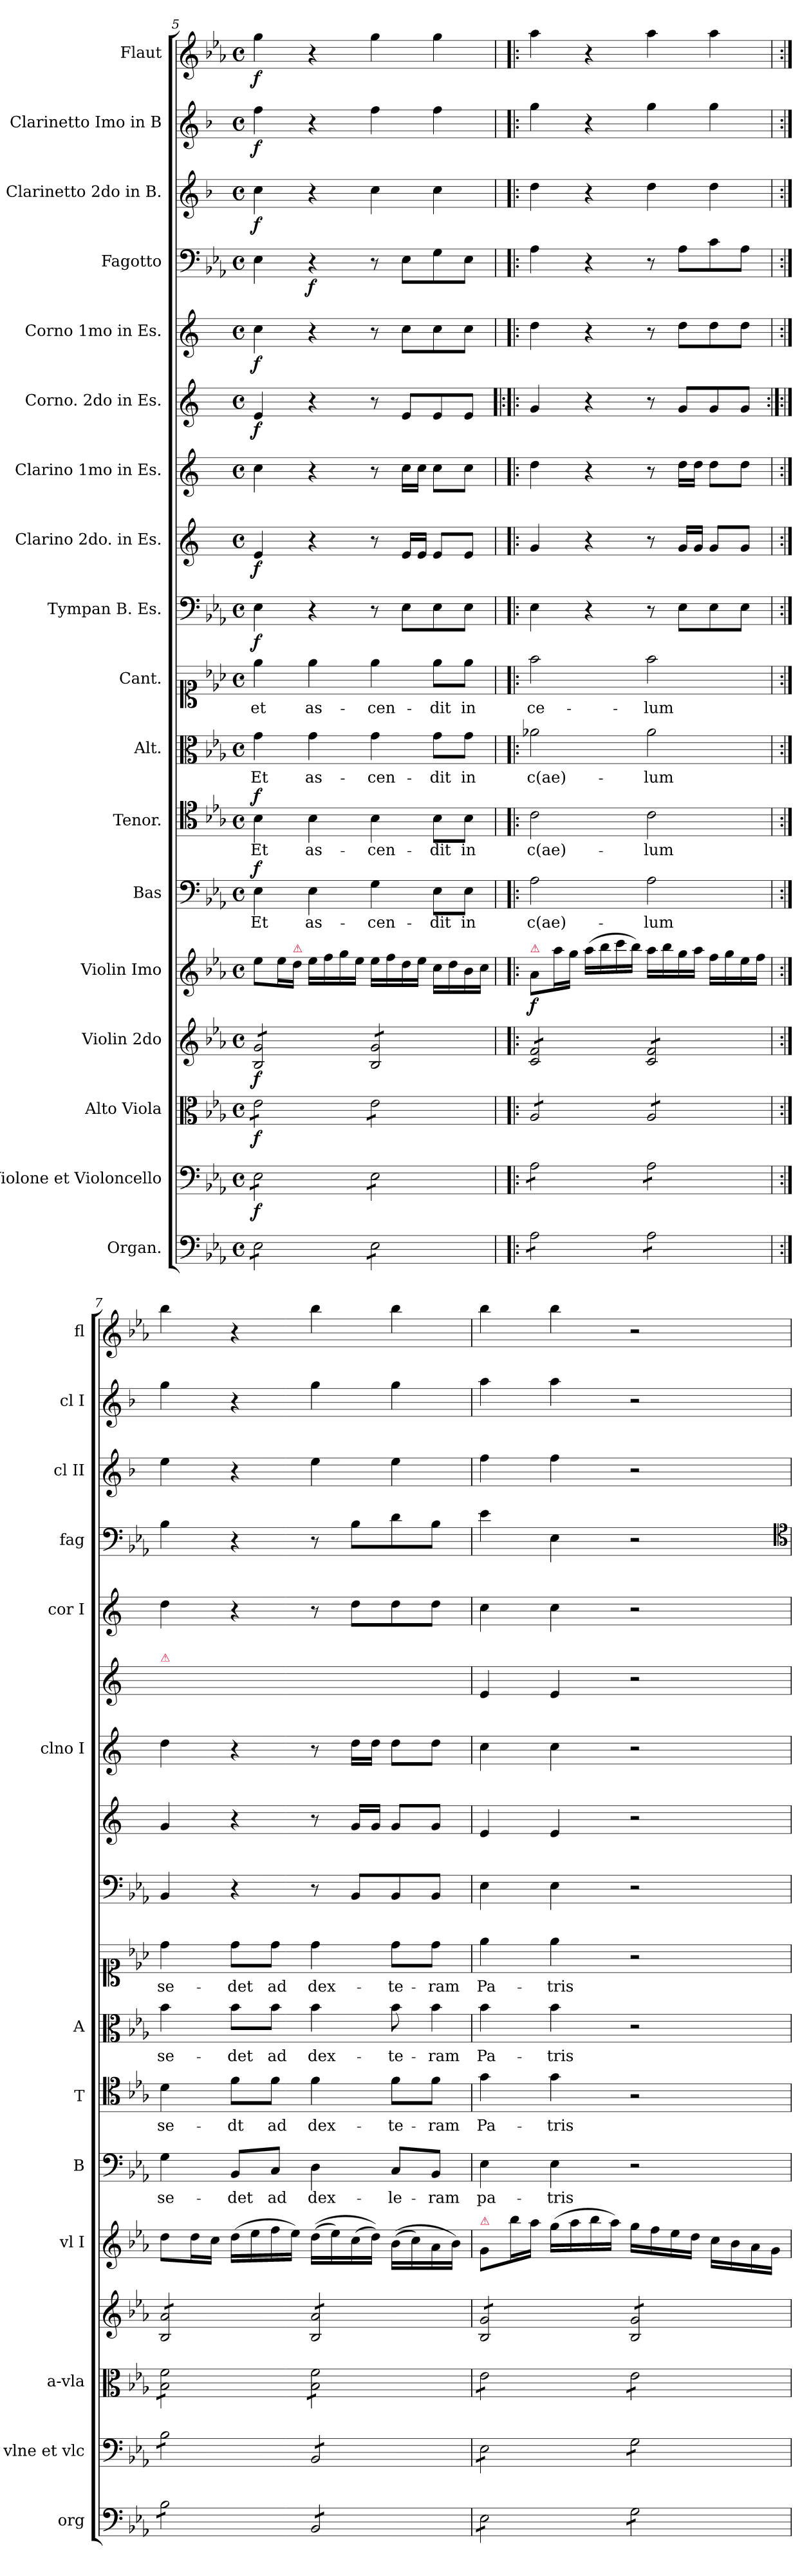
**kern	**dynam	**kern	**dynam	**kern	**dynam	**kern	**dynam	**kern	**dynam	**kern	**text	**dynam	**kern	**text	**dynam	**kern	**text	**kern	**text	**dynam	**kern	**dynam	**kern	**dynam	**kern	**dynam	**kern	**dynam	**kern	**dynam	**kern	**dynam	**kern	**dynam	**kern	**dynam	**kern	**dynam
*part18	*part18	*part17	*part17	*part16	*part16	*part15	*part15	*part14	*part14	*part13	*part13	*part13	*part12	*part12	*part12	*part11	*part11	*part10	*part10	*part10	*part9	*part9	*part8	*part8	*part7	*part7	*part6	*part6	*part5	*part5	*part4	*part4	*part3	*part3	*part2	*part2	*part1	*part1
*staff18	*staff18	*staff17	*staff17	*staff16	*staff16	*staff15	*staff15	*staff14	*staff14	*staff13	*staff13	*staff13	*staff12	*staff12	*staff12	*staff11	*staff11	*staff10	*staff10	*staff10	*staff9	*staff9	*staff8	*staff8	*staff7	*staff7	*staff6	*staff6	*staff5	*staff5	*staff4	*staff4	*staff3	*staff3	*staff2	*staff2	*staff1	*staff1
*I"Organ.	*	*I"Violone et Violoncello	*	*I"Alto Viola	*	*I"Violin 2do	*	*I"Violin Imo	*	*I"Bas	*	*	*I"Tenor.	*	*	*I"Alt.	*	*I"Cant.	*	*	*I"Tympan B. Es.	*	*I"Clarino 2do. in Es.	*	*I"Clarino 1mo in Es.	*	*I"Corno. 2do in Es.	*	*I"Corno 1mo in Es.	*	*I"Fagotto	*	*I"Clarinetto 2do in B.	*	*I"Clarinetto Imo in B	*	*I"Flaut	*
*I'org	*	*I'vlne et vlc	*	*I'a-vla	*	*	*	*I'vl I	*	*I'B	*	*	*I'T	*	*	*I'A	*	*	*	*	*	*	*	*	*I'clno I	*	*	*	*I'cor I	*	*I'fag	*	*I'cl II	*	*I'cl I	*	*I'fl	*
*clefF4	*	*clefF4	*	*clefC3	*	*clefG2	*	*clefG2	*	*clefF4	*	*	*clefC4	*	*	*clefC3	*	*clefC1	*	*	*clefF4	*	*clefG2	*	*clefG2	*	*clefG2	*	*clefG2	*	*clefF4	*	*clefG2	*	*clefG2	*	*clefG2	*
*	*	*	*	*	*	*	*	*	*	*	*	*	*	*	*	*	*	*	*	*	*	*	*ITrd-2c-3	*	*ITrd-2c-3	*	*ITrd5c9	*	*ITrd5c9	*	*	*	*ITrd1c2	*	*ITrd1c2	*	*	*
*k[b-e-a-]	*	*k[b-e-a-]	*	*k[b-e-a-]	*	*k[b-e-a-]	*	*k[b-e-a-]	*	*k[b-e-a-]	*	*	*k[b-e-a-]	*	*	*k[b-e-a-]	*	*k[b-e-a-]	*	*	*k[b-e-a-]	*	*k[b-e-a-]	*	*k[b-e-a-]	*	*k[b-e-a-]	*	*k[b-e-a-]	*	*k[b-e-a-]	*	*k[b-e-a-]	*	*k[b-e-a-]	*	*k[b-e-a-]	*
*E-:	*	*E-:	*	*E-:	*	*E-:	*	*E-:	*	*E-:	*	*	*E-:	*	*	*E-:	*	*E-:	*	*	*E-:	*	*E-:	*	*E-:	*	*E-:	*	*E-:	*	*E-:	*	*E-:	*	*E-:	*	*E-:	*
*M4/4	*	*M4/4	*	*M4/4	*	*M4/4	*	*M4/4	*	*M4/4	*	*	*M4/4	*	*	*M4/4	*	*M4/4	*	*	*M4/4	*	*M4/4	*	*M4/4	*	*M4/4	*	*M4/4	*	*M4/4	*	*M4/4	*	*M4/4	*	*M4/4	*
*met(c)	*	*met(c)	*	*met(c)	*	*met(c)	*	*met(c)	*	*met(c)	*	*	*met(c)	*	*	*met(c)	*	*met(c)	*	*	*met(c)	*	*met(c)	*	*met(c)	*	*met(c)	*	*met(c)	*	*met(c)	*	*met(c)	*	*met(c)	*	*met(c)	*
=5	=5	=5	=5	=5	=5	=5	=5	=5	=5	=5	=5	=5	=5	=5	=5	=5	=5	=5	=5	=5	=5	=5	=5	=5	=5	=5	=5	=5	=5	=5	=5	=5	=5	=5	=5	=5	=5	=5
!	!LO:DY:a	!	!LO:DY:b	!	!LO:DY:b	!	!LO:DY:b	!	!	!	!	!LO:DY:a	!	!	!LO:DY:a	!	!	!	!	!LO:DY:a	!	!	!	!	!	!	!	!	!	!	!	!	!	!	!	!	!	!
*tremolo	*	*	*	*	*	*	*	*	*	*	*	*	*	*	*	*	*	*	*	*	*	*	*	*	*	*	*	*	*	*	*	*	*	*	*	*	*	*
*	*	*tremolo	*	*	*	*	*	*	*	*	*	*	*	*	*	*	*	*	*	*	*	*	*	*	*	*	*	*	*	*	*	*	*	*	*	*	*	*
*	*	*	*	*tremolo	*	*	*	*	*	*	*	*	*	*	*	*	*	*	*	*	*	*	*	*	*	*	*	*	*	*	*	*	*	*	*	*	*	*
*	*	*	*	*	*	*tremolo	*	*	*	*	*	*	*	*	*	*	*	*	*	*	*	*	*	*	*	*	*	*	*	*	*	*	*	*	*	*	*	*
8E-\L	fo	8E-\L	f	8e-\L	f	8B-/ 8g/L	f	8ee-\L	.	4E-\	Et	f	4B-\	Et	f	4g\	Et	4ee-\	et	fo	4E-\	f	4g/	f	4ee-\	fo	4G/	f	4e-\	f	4E-\	.	4b-\	f	4ee-\	f	4gg\	f
8E-\	.	8E-\	.	8e-\	.	8B-/ 8g/	.	16ee-\L	.	.	.	.	.	.	.	.	.	.	.	.	.	.	.	.	.	.	.	.	.	.	.	.	.	.	.	.	.	.
!	!	!	!	!	!	!	!	!LO:TX:a:color=crimson:t=⚠	!	!	!	!	!	!	!	!	!	!	!	!	!	!	!	!	!	!	!	!	!	!	!	!	!	!	!	!	!	!
.	.	.	.	.	.	.	.	16dd\JJ	.	.	.	.	.	.	.	.	.	.	.	.	.	.	.	.	.	.	.	.	.	.	.	.	.	.	.	.	.	.
8E-\	.	8E-\	.	8e-\	.	8B-/ 8g/	.	16ee-\LL	.	4E-\	as-	.	4B-\	as-	.	4g\	as-	4ee-\	as-	.	4r	.	4r	.	4r	.	4r	.	4r	.	4r	f	4r	.	4r	.	4r	.
.	.	.	.	.	.	.	.	16ff\	.	.	.	.	.	.	.	.	.	.	.	.	.	.	.	.	.	.	.	.	.	.	.	.	.	.	.	.	.	.
8E-\J	.	8E-\J	.	8e-\J	.	8B-/ 8g/J	.	16gg\	.	.	.	.	.	.	.	.	.	.	.	.	.	.	.	.	.	.	.	.	.	.	.	.	.	.	.	.	.	.
.	.	.	.	.	.	.	.	16ee-\JJ	.	.	.	.	.	.	.	.	.	.	.	.	.	.	.	.	.	.	.	.	.	.	.	.	.	.	.	.	.	.
8E-\L	.	8E-\L	.	8e-\L	.	8B-/ 8g/L	.	16ee-\LL	.	4G\	-cen-	.	4B-\	-cen-	.	4g\	-cen-	4ee-\	-cen-	.	8r	.	8r	.	8r	.	8r	.	8r	.	8r	.	4b-\	.	4ee-\	.	4gg\	.
.	.	.	.	.	.	.	.	16ff\	.	.	.	.	.	.	.	.	.	.	.	.	.	.	.	.	.	.	.	.	.	.	.	.	.	.	.	.	.	.
8E-\	.	8E-\	.	8e-\	.	8B-/ 8g/	.	16dd\	.	.	.	.	.	.	.	.	.	.	.	.	8E-\L	.	16g/LL	.	16ee-\LL	.	8G/L	.	8e-\L	.	8E-\L	.	.	.	.	.	.	.
.	.	.	.	.	.	.	.	16ee-\JJ	.	.	.	.	.	.	.	.	.	.	.	.	.	.	16g/JJ	.	16ee-\JJ	.	.	.	.	.	.	.	.	.	.	.	.	.
8E-\	.	8E-\	.	8e-\	.	8B-/ 8g/	.	16cc\LL	.	8E-\L	-dit	.	8B-\L	-dit	.	8g\L	-dit	8ee-\L	-dit	.	8E-\	.	8g/L	.	8ee-\L	.	8G/	.	8e-\	.	8G\	.	4b-\	.	4ee-\	.	4gg\	.
.	.	.	.	.	.	.	.	16dd\	.	.	.	.	.	.	.	.	.	.	.	.	.	.	.	.	.	.	.	.	.	.	.	.	.	.	.	.	.	.
8E-\J	.	8E-\J	.	8e-\J	.	8B-/ 8g/J	.	16b-\	.	8E-\J	in	.	8B-\J	in	.	8g\J	in	8ee-\J	in	.	8E-\J	.	8g/J	.	8ee-\J	.	8G/J	.	8e-\J	.	8E-\J	.	.	.	.	.	.	.
.	.	.	.	.	.	.	.	16cc\JJ	.	.	.	.	.	.	.	.	.	.	.	.	.	.	.	.	.	.	.	.	.	.	.	.	.	.	.	.	.	.
=6	=6	=6	=6	=6	=6	=6	=6	=6	=6	=6	=6	=6	=6	=6	=6	=6	=6	=6	=6	=6	=6	=6	=6	=6	=6	=6	=6!|:	=6	=6	=6	=6	=6	=6	=6	=6	=6	=6	=6
!	!	!	!	!	!	!	!	!LO:TX:a:color=crimson:t=⚠	!	!	!	!	!	!	!	!	!	!	!	!	!	!	!	!	!	!	!	!	!	!	!	!	!	!	!	!	!	!
!	!	!	!	!	!	!	!	!	!LO:DY:b	!	!	!	!	!	!	!	!	!	!	!	!	!	!	!	!	!	!	!	!	!	!	!	!	!	!	!	!	!
8A-\L	.	8A-\L	.	8A-/L	.	8c/ 8f/L	.	8a-/L	f	2A-\	c(ae)-	.	2c\	c(ae)-	.	2a-X\	c(ae)-	2ff\	ce-	.	4E-\	.	4b-/	.	4ff\	.	4B-/	.	4f\	.	4A-\	.	4cc\	.	4ff\	.	4aa-\	.
8A-\	.	8A-\	.	8A-/	.	8c/ 8f/	.	16aa-\L	.	.	.	.	.	.	.	.	.	.	.	.	.	.	.	.	.	.	.	.	.	.	.	.	.	.	.	.	.	.
.	.	.	.	.	.	.	.	16gg\JJ	.	.	.	.	.	.	.	.	.	.	.	.	.	.	.	.	.	.	.	.	.	.	.	.	.	.	.	.	.	.
8A-\	.	8A-\	.	8A-/	.	8c/ 8f/	.	(16aa-\LL	.	.	.	.	.	.	.	.	.	.	.	.	4r	.	4r	.	4r	.	4r	.	4r	.	4r	.	4r	.	4r	.	4r	.
.	.	.	.	.	.	.	.	16bb-\	.	.	.	.	.	.	.	.	.	.	.	.	.	.	.	.	.	.	.	.	.	.	.	.	.	.	.	.	.	.
8A-\J	.	8A-\J	.	8A-/J	.	8c/ 8f/J	.	16ccc\	.	.	.	.	.	.	.	.	.	.	.	.	.	.	.	.	.	.	.	.	.	.	.	.	.	.	.	.	.	.
.	.	.	.	.	.	.	.	16bb-\JJ)	.	.	.	.	.	.	.	.	.	.	.	.	.	.	.	.	.	.	.	.	.	.	.	.	.	.	.	.	.	.
8A-\L	.	8A-\L	.	8A-/L	.	8c/ 8f/L	.	16aa-\LL	.	2A-\	-lum	.	2c\	-lum	.	2a-\	-lum	2ff\	-lum	.	8r	.	8r	.	8r	.	8r	.	8r	.	8r	.	4cc\	.	4ff\	.	4aa-\	.
.	.	.	.	.	.	.	.	16bb-\	.	.	.	.	.	.	.	.	.	.	.	.	.	.	.	.	.	.	.	.	.	.	.	.	.	.	.	.	.	.
8A-\	.	8A-\	.	8A-/	.	8c/ 8f/	.	16gg\	.	.	.	.	.	.	.	.	.	.	.	.	8E-\L	.	16b-/LL	.	16ff\LL	.	8B-/L	.	8f\L	.	8A-\L	.	.	.	.	.	.	.
.	.	.	.	.	.	.	.	16aa-\JJ	.	.	.	.	.	.	.	.	.	.	.	.	.	.	16b-/JJ	.	16ff\JJ	.	.	.	.	.	.	.	.	.	.	.	.	.
8A-\	.	8A-\	.	8A-/	.	8c/ 8f/	.	16ff\LL	.	.	.	.	.	.	.	.	.	.	.	.	8E-\	.	8b-/L	.	8ff\L	.	8B-/	.	8f\	.	8c\	.	4cc\	.	4ff\	.	4aa-\	.
.	.	.	.	.	.	.	.	16gg\	.	.	.	.	.	.	.	.	.	.	.	.	.	.	.	.	.	.	.	.	.	.	.	.	.	.	.	.	.	.
8A-\J	.	8A-\J	.	8A-/J	.	8c/ 8f/J	.	16ee-\	.	.	.	.	.	.	.	.	.	.	.	.	8E-\J	.	8b-/J	.	8ff\J	.	8B-/J	.	8f\J	.	8A-\J	.	.	.	.	.	.	.
.	.	.	.	.	.	.	.	16ff\JJ	.	.	.	.	.	.	.	.	.	.	.	.	.	.	.	.	.	.	.	.	.	.	.	.	.	.	.	.	.	.
=7	=7	=7	=7	=7	=7	=7	=7	=7	=7	=7	=7	=7	=7	=7	=7	=7	=7	=7	=7	=7	=7	=7	=7	=7	=7	=7	=7:|!	=7	=7	=7	=7	=7	=7	=7	=7	=7	=7	=7
!	!	!	!	!	!	!	!	!	!	!	!	!	!	!	!	!	!	!	!	!	!	!	!	!	!	!	!LO:TX:a:color=crimson:t=⚠	!	!	!	!	!	!	!	!	!	!	!
8B-\L	.	8B-\L	.	8B-\ 8f\L	.	8B-/ 8a-/L	.	8dd\L	.	4G\	se-	.	4d\	se-	.	4b-\	se-	4dd\	se-	.	4BB-/	.	4b-/	.	4ff\	.	4B-/yy	.	4f\	.	4B-\	.	4dd\	.	4ff\	.	4bb-\	.
8B-\	.	8B-\	.	8B-\ 8f\	.	8B-/ 8a-/	.	16dd\L	.	.	.	.	.	.	.	.	.	.	.	.	.	.	.	.	.	.	.	.	.	.	.	.	.	.	.	.	.	.
.	.	.	.	.	.	.	.	16cc\JJ	.	.	.	.	.	.	.	.	.	.	.	.	.	.	.	.	.	.	.	.	.	.	.	.	.	.	.	.	.	.
8B-\	.	8B-\	.	8B-\ 8f\	.	8B-/ 8a-/	.	(16dd\LL	.	8BB-/L	-det	.	8f\L	-dt	.	8b-\L	-det	8dd\L	-det	.	4r	.	4r	.	4r	.	4ryy	.	4r	.	4r	.	4r	.	4r	.	4r	.
.	.	.	.	.	.	.	.	16ee-\	.	.	.	.	.	.	.	.	.	.	.	.	.	.	.	.	.	.	.	.	.	.	.	.	.	.	.	.	.	.
8B-\J	.	8B-\J	.	8B-\ 8f\J	.	8B-/ 8a-/J	.	16ff\	.	8C/J	ad	.	8f\J	ad	.	8b-\J	ad	8dd\J	ad	.	.	.	.	.	.	.	.	.	.	.	.	.	.	.	.	.	.	.
.	.	.	.	.	.	.	.	16ee-\JJ)	.	.	.	.	.	.	.	.	.	.	.	.	.	.	.	.	.	.	.	.	.	.	.	.	.	.	.	.	.	.
8BB-/L	.	8BB-/L	.	8B-\ 8f\L	.	8B-/ 8a-/L	.	((16dd\LL	.	4D\	dex-	.	4f\	dex-	.	4b-\	dex-	4dd\	dex-	.	8r	.	8r	.	8r	.	8ryy	.	8r	.	8r	.	4dd\	.	4ff\	.	4bb-\	.
.	.	.	.	.	.	.	.	16ee-\)	.	.	.	.	.	.	.	.	.	.	.	.	.	.	.	.	.	.	.	.	.	.	.	.	.	.	.	.	.	.
8BB-/	.	8BB-/	.	8B-\ 8f\	.	8B-/ 8a-/	.	(16cc\	.	.	.	.	.	.	.	.	.	.	.	.	8BB-/L	.	16b-/LL	.	16ff\LL	.	8B-/Lyy	.	8f\L	.	8B-\L	.	.	.	.	.	.	.
.	.	.	.	.	.	.	.	16dd\JJ))	.	.	.	.	.	.	.	.	.	.	.	.	.	.	16b-/JJ	.	16ff\JJ	.	.	.	.	.	.	.	.	.	.	.	.	.
8BB-/	.	8BB-/	.	8B-\ 8f\	.	8B-/ 8a-/	.	((16b-\LL	.	8C/L	-le-	.	8f\L	-te-	.	8b-\	-te-	8dd\L	-te-	.	8BB-/	.	8b-/L	.	8ff\L	.	8B-/yy	.	8f\	.	8d\	.	4dd\	.	4ff\	.	4bb-\	.
.	.	.	.	.	.	.	.	16cc\)	.	.	.	.	.	.	.	.	.	.	.	.	.	.	.	.	.	.	.	.	.	.	.	.	.	.	.	.	.	.
!	!	!	!	!	!	!	!	!	!	!	!	!	!	!	!	!LO:N:vis=4	!	!	!	!	!	!	!	!	!	!	!	!	!	!	!	!	!	!	!	!	!	!
8BB-/J	.	8BB-/J	.	8B-\ 8f\J	.	8B-/ 8a-/J	.	16a-\	.	8BB-/J	-ram	.	8f\J	-ram	.	8b-\	-ram	8dd\J	-ram	.	8BB-/J	.	8b-/J	.	8ff\J	.	8B-/Jyy	.	8f\J	.	8B-\J	.	.	.	.	.	.	.
.	.	.	.	.	.	.	.	16b-\JJ)	.	.	.	.	.	.	.	.	.	.	.	.	.	.	.	.	.	.	.	.	.	.	.	.	.	.	.	.	.	.
=8	=8	=8	=8	=8	=8	=8	=8	=8	=8	=8	=8	=8	=8	=8	=8	=8	=8	=8	=8	=8	=8	=8	=8	=8	=8	=8	=8	=8	=8	=8	=8	=8	=8	=8	=8	=8	=8	=8
!	!	!	!	!	!	!	!	!LO:TX:a:color=crimson:t=⚠	!	!	!	!	!	!	!	!	!	!	!	!	!	!	!	!	!	!	!	!	!	!	!	!	!	!	!	!	!	!
8E-\L	.	8E-\L	.	8e-\L	.	8B-/ 8g/L	.	8g/L	.	4E-\	pa-	.	4g\	Pa-	.	4b-\	Pa-	4ee-\	Pa-	.	4E-\	.	4g/	.	4ee-\	.	4G/	.	4e-\	.	4e-\	.	4ee-\	.	4gg\	.	4bb-\	.
8E-\	.	8E-\	.	8e-\	.	8B-/ 8g/	.	16bb-\L	.	.	.	.	.	.	.	.	.	.	.	.	.	.	.	.	.	.	.	.	.	.	.	.	.	.	.	.	.	.
.	.	.	.	.	.	.	.	16aa-\JJ	.	.	.	.	.	.	.	.	.	.	.	.	.	.	.	.	.	.	.	.	.	.	.	.	.	.	.	.	.	.
8E-\	.	8E-\	.	8e-\	.	8B-/ 8g/	.	(16gg\LL	.	4E-\	-tris	.	4g\	-tris	.	4b-\	-tris	4ee-\	-tris	.	4E-\	.	4g/	.	4ee-\	.	4G/	.	4e-\	.	4E-\	.	4ee-\	.	4gg\	.	4bb-\	.
.	.	.	.	.	.	.	.	16aa-\	.	.	.	.	.	.	.	.	.	.	.	.	.	.	.	.	.	.	.	.	.	.	.	.	.	.	.	.	.	.
8E-\J	.	8E-\J	.	8e-\J	.	8B-/ 8g/J	.	16bb-\	.	.	.	.	.	.	.	.	.	.	.	.	.	.	.	.	.	.	.	.	.	.	.	.	.	.	.	.	.	.
.	.	.	.	.	.	.	.	16aa-\JJ)	.	.	.	.	.	.	.	.	.	.	.	.	.	.	.	.	.	.	.	.	.	.	.	.	.	.	.	.	.	.
8G\L	.	8G\L	.	8e-\L	.	8B-/ 8g/L	.	16gg\LL	.	2r	.	.	2r	.	.	2r	.	2r	.	.	2r	.	2r	.	2r	.	2r	.	2r	.	2r	.	2r	.	2r	.	2r	.
.	.	.	.	.	.	.	.	16ff\	.	.	.	.	.	.	.	.	.	.	.	.	.	.	.	.	.	.	.	.	.	.	.	.	.	.	.	.	.	.
8G\	.	8G\	.	8e-\	.	8B-/ 8g/	.	16ee-\	.	.	.	.	.	.	.	.	.	.	.	.	.	.	.	.	.	.	.	.	.	.	.	.	.	.	.	.	.	.
.	.	.	.	.	.	.	.	16dd\JJ	.	.	.	.	.	.	.	.	.	.	.	.	.	.	.	.	.	.	.	.	.	.	.	.	.	.	.	.	.	.
8G\	.	8G\	.	8e-\	.	8B-/ 8g/	.	16cc\LL	.	.	.	.	.	.	.	.	.	.	.	.	.	.	.	.	.	.	.	.	.	.	.	.	.	.	.	.	.	.
.	.	.	.	.	.	.	.	16b-\	.	.	.	.	.	.	.	.	.	.	.	.	.	.	.	.	.	.	.	.	.	.	.	.	.	.	.	.	.	.
8G\J	.	8G\J	.	8e-\J	.	8B-/ 8g/J	.	16a-\	.	.	.	.	.	.	.	.	.	.	.	.	.	.	.	.	.	.	.	.	.	.	.	.	.	.	.	.	.	.
*	*	*	*	*	*	*Xtremolo	*	*	*	*	*	*	*	*	*	*	*	*	*	*	*	*	*	*	*	*	*	*	*	*	*	*	*	*	*	*	*	*
*	*	*	*	*Xtremolo	*	*	*	*	*	*	*	*	*	*	*	*	*	*	*	*	*	*	*	*	*	*	*	*	*	*	*	*	*	*	*	*	*	*
*	*	*Xtremolo	*	*	*	*	*	*	*	*	*	*	*	*	*	*	*	*	*	*	*	*	*	*	*	*	*	*	*	*	*	*	*	*	*	*	*	*
*Xtremolo	*	*	*	*	*	*	*	*	*	*	*	*	*	*	*	*	*	*	*	*	*	*	*	*	*	*	*	*	*	*	*	*	*	*	*	*	*	*
.	.	.	.	.	.	.	.	16g\JJ	.	.	.	.	.	.	.	.	.	.	.	.	.	.	.	.	.	.	.	.	.	.	.	.	.	.	.	.	.	.
*	*	*	*	*	*	*	*	*	*	*	*	*	*	*	*	*	*	*	*	*	*	*	*	*	*	*	*	*	*	*	*clefC4	*	*	*	*	*	*	*
=	=	=	=	=	=	=	=	=	=	=	=	=	=	=	=	=	=	=	=	=	=	=	=	=	=	=	=	=	=	=	=	=	=	=	=	=	=	=
*-	*-	*-	*-	*-	*-	*-	*-	*-	*-	*-	*-	*-	*-	*-	*-	*-	*-	*-	*-	*-	*-	*-	*-	*-	*-	*-	*-	*-	*-	*-	*-	*-	*-	*-	*-	*-	*-	*-
